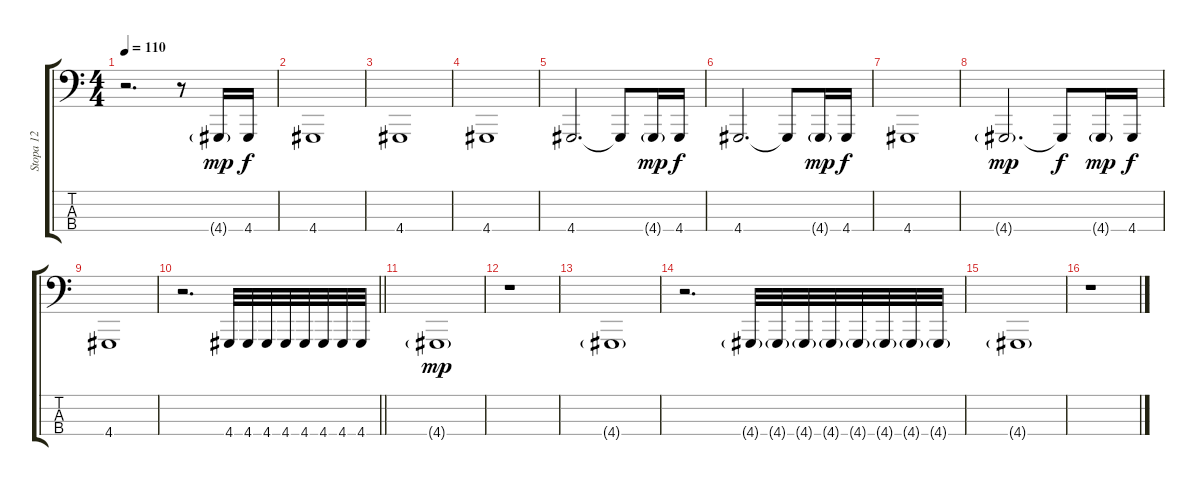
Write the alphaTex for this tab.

\track ("Stopa 12" "Stopa 12") {instrument timpani}
\staff {score tabs}
\tuning (G2 D2 A1 E1) {hide}
\ts (4 4)
\tempo 110
\clef f4
\ks c
r.2{d dy f} r.8 4.4{g}.16{dy mp} 4.4.16{dy f} |
4.4.1 |
4.4.1 |
4.4.1 |
4.4.2{d} 4.4{t}.8 4.4{g}.16{dy mp} 4.4.16{dy f} |
4.4.2{d} 4.4{t}.8 4.4{g}.16{dy mp} 4.4.16{dy f} |
4.4.1 |
4.4{g}.2{d dy mp} 4.4{t}.8{dy f volume 12} 4.4{g}.16{dy mp} 4.4.16{dy f} |
4.4.1 |
\barLineRight lightlight
r.2{d volume 14} 4.4.32 4.4.32 4.4.32 4.4.32 4.4.32 4.4.32 4.4.32 4.4.32 |
\section ("" "")
4.4{g}.1{dy mp} |
r.1 |
4.4{g}.1 |
r.2{d} 4.4{g}.32 4.4{g}.32 4.4{g}.32 4.4{g}.32 4.4{g}.32 4.4{g}.32 4.4{g}.32 4.4{g}.32 |
4.4{g}.1 |
r.1
